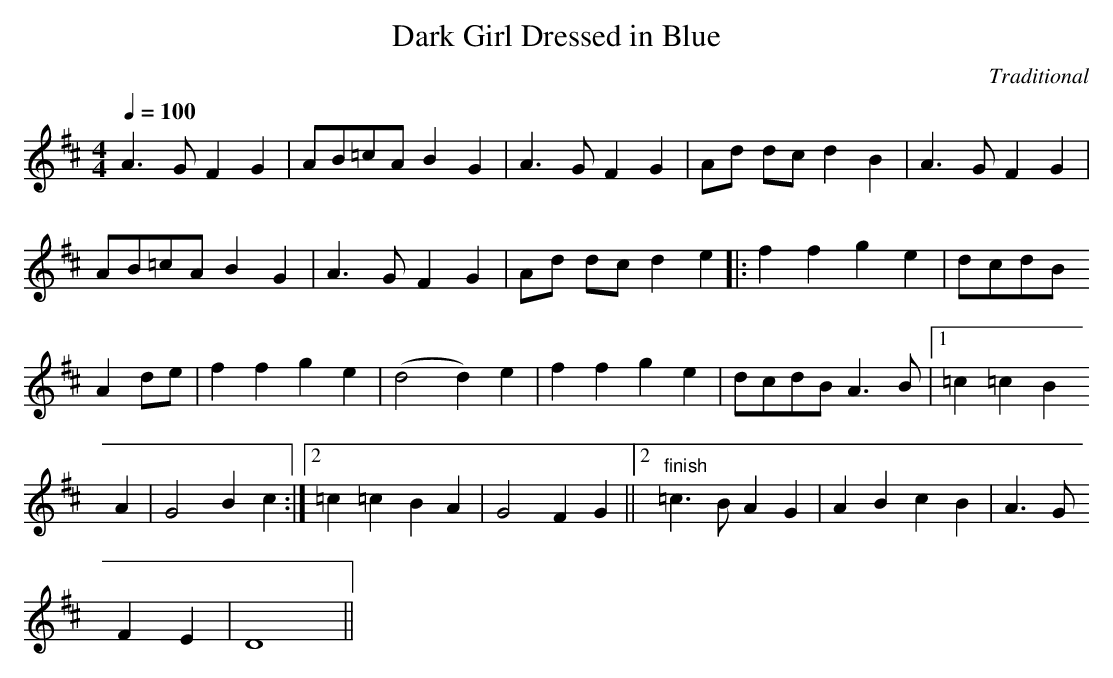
X:1
T:Dark Girl Dressed in Blue
C:Traditional
M:4/4
L:1/4
Q:100
K:D
A> G F G | A/2B/2=c/2A/2 BG | A> G F G | A/2d/2 d/2c/2 d B | A> G F G |
A/2B/2=c/2A/2 BG | A> G F G | A/2d/2 d/2c/2 d e |: f f g e | d/2c/2d/2B/
2 A d/2e/2 | f f g e | (d2 d) e | f f g e | d/2c/2d/2B/2 A>B |1 =c =c B
A | G2 B c :|2 =c =c B A | G2 F G ||2 "finish"=c> B A G | A B c B | A> G
 F E | D4 ||
